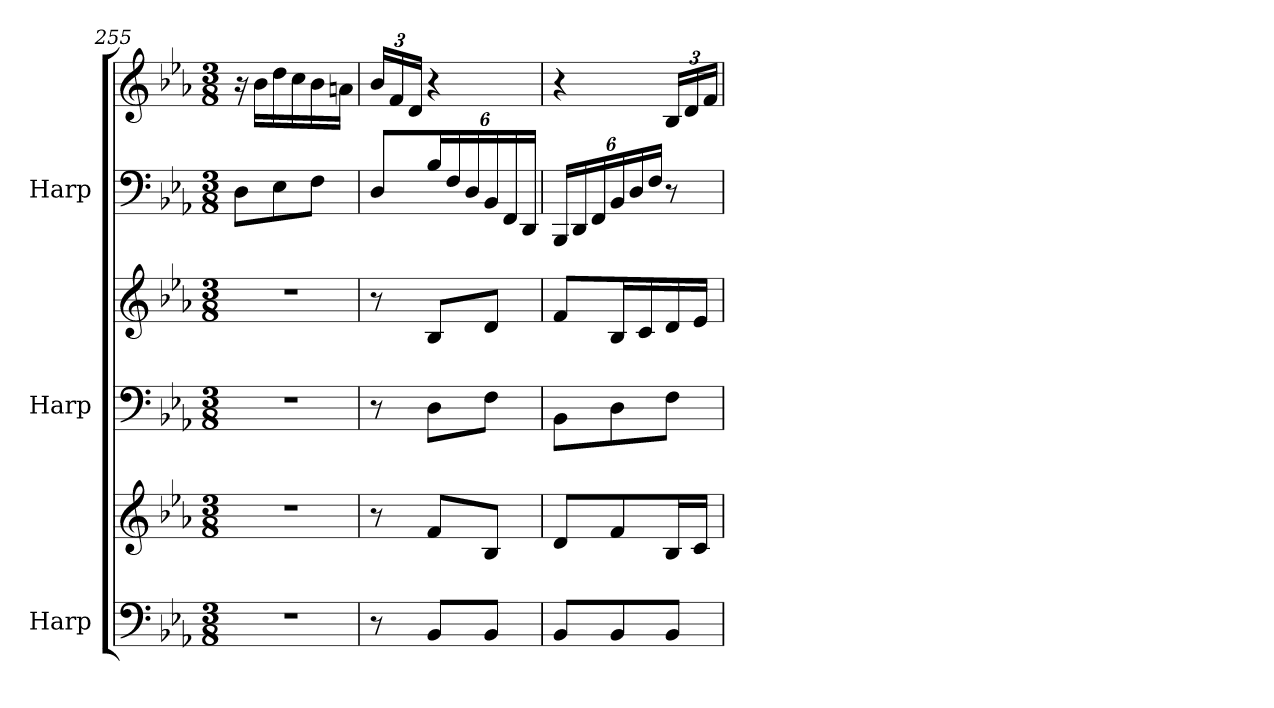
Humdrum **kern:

**kern	**kern	**kern	**kern	**kern	**kern
*part3	*part3	*part2	*part2	*part1	*part1
*staff6	*staff5	*staff4	*staff3	*staff2	*staff1
*I"Harp	*	*I"Harp	*	*I"Harp	*
*I'Hp	*	*I'Hp	*	*I'Hp	*
*clefF4	*clefG2	*clefF4	*clefG2	*clefF4	*clefG2
*k[b-e-a-]	*k[b-e-a-]	*k[b-e-a-]	*k[b-e-a-]	*k[b-e-a-]	*k[b-e-a-]
*M3/8	*M3/8	*M3/8	*M3/8	*M3/8	*M3/8
=255	=255	=255	=255	=255	=255
4.r	4.r	4.r	4.r	8D\L	16r
.	.	.	.	.	16b-\LL
.	.	.	.	8E-\	16dd\
.	.	.	.	.	16cc\
.	.	.	.	8F\J	16b-\
.	.	.	.	.	16an\JJ
=256	=256	=256	=256	=256	=256
*	*	*	*	*	*Xbrackettup
8r	8r	8r	8r	8D/L	24b-/LL
.	.	.	.	.	24f/
.	.	.	.	.	24d/JJ
*	*	*	*	*Xbrackettup	*
8BB-/L	8f/L	8D\L	8B-/L	24B-/L	4r
.	.	.	.	24F/	.
.	.	.	.	24D/	.
8BB-/J	8B-/J	8F\J	8d/J	24BB-/	.
.	.	.	.	24FF/	.
.	.	.	.	24DD/JJ	.
=257	=257	=257	=257	=257	=257
8BB-/L	8d/L	8BB-\L	8f/L	24BBB-/LL	4r
.	.	.	.	24DD/	.
.	.	.	.	24FF/	.
8BB-/	8f/	8D\	16B-/L	24BB-/	.
.	.	.	.	24D/	.
.	.	.	16c/	.	.
.	.	.	.	24F/JJ	.
8BB-/J	16B-/L	8F\J	16d/	8r	24B-/LL
.	.	.	.	.	24d/
.	16c/JJ	.	16e-/JJ	.	.
.	.	.	.	.	24f/JJ
=	=	=	=	=	=
*-	*-	*-	*-	*-	*-
